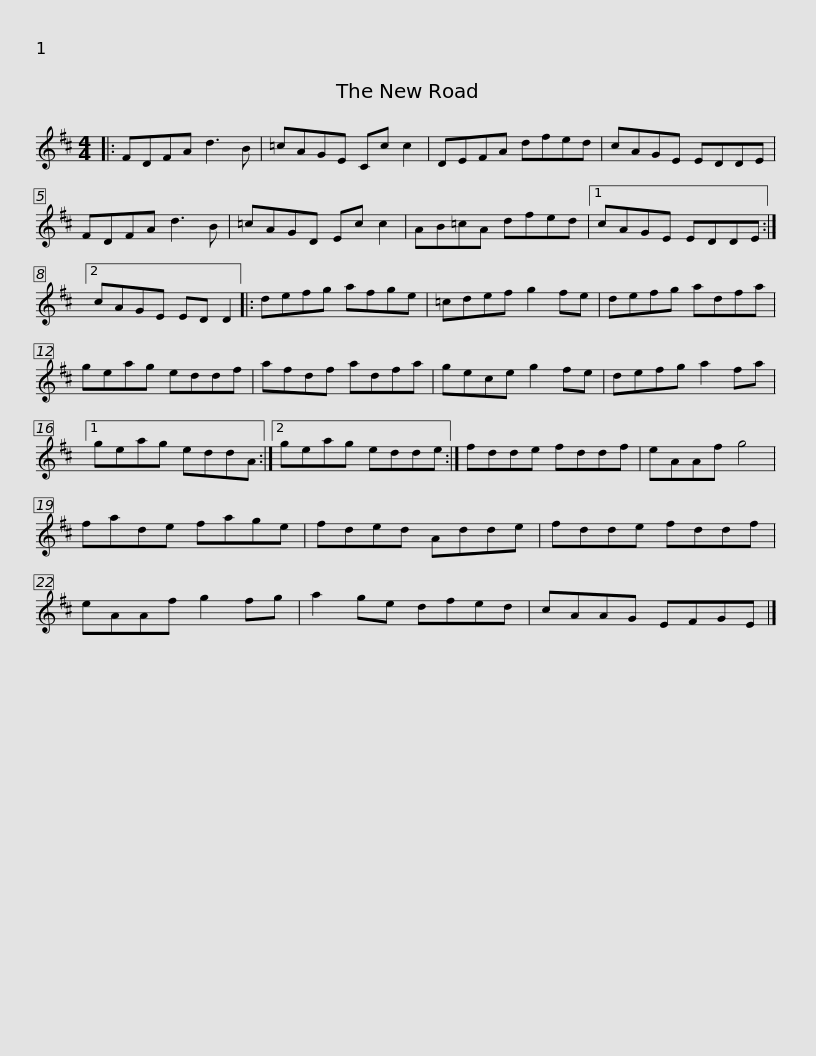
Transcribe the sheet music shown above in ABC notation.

X:1
L:1/8
M:4/4
I:linebreak $
K:D
V:1 treble
V:1
|: FDFA d3 B | =cAGE Cc c2 | DEFA dfed | cAGE EDDE | FDFA d3 B | %5
 =cAGD Ec c2 |$ AB=cA dfed |1 cAGE EDDE :|2 cAGE ED D2 |: defg afge | %10
 =cdef g2 fe |$ defg adfa | geag eddf | afdf adfa | gece g2 fe | %15
 defg a2 fa |1$ geag eddA :|2 geag edde :| fdde fddf | eAAf g4 | %20
 fade fage |$ fded Adde | fdde fddf | eAAf g2 fg | a2 ge dfed | %25
 cAAG EFGE |] %26
